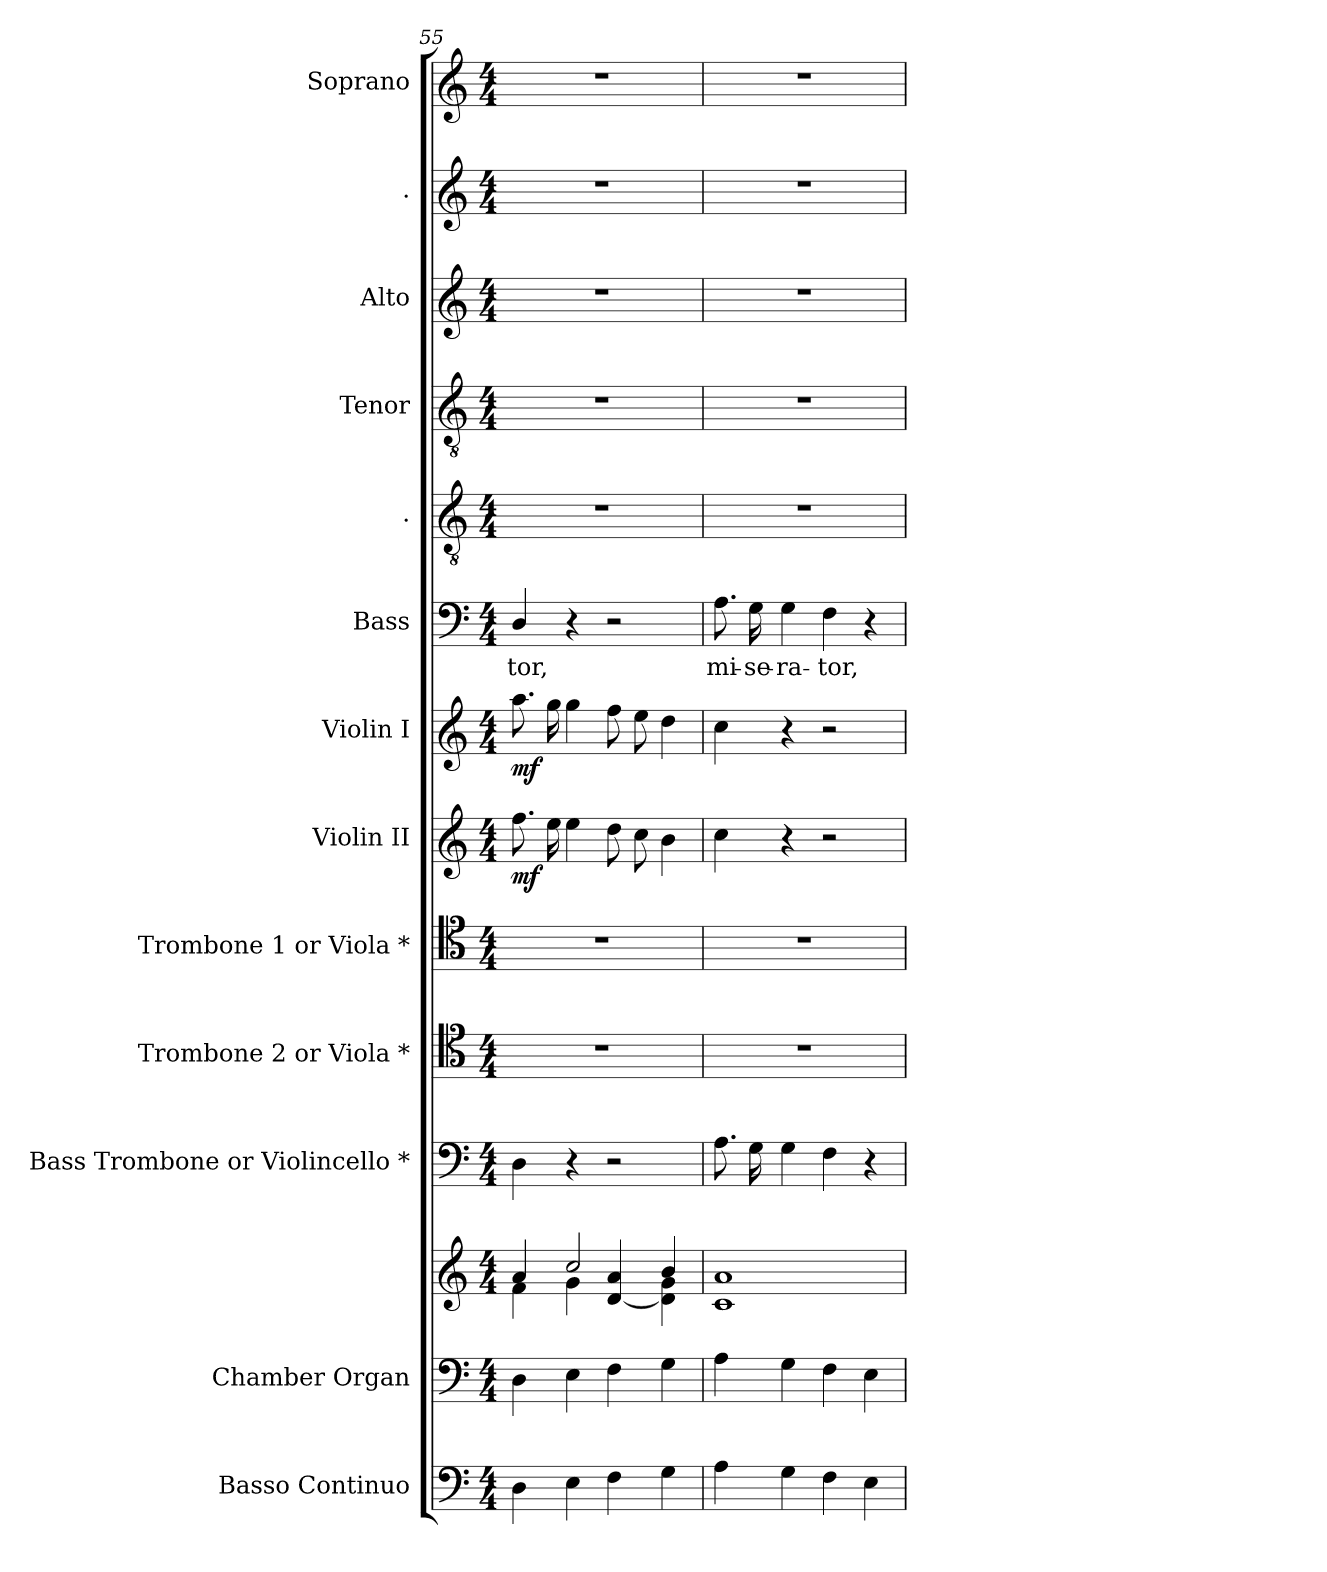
**kern	**kern	**kern	**kern	**kern	**kern	**kern	**dynam	**kern	**dynam	**kern	**text	**kern	**kern	**kern	**kern	**kern
*part13	*part12	*part12	*part11	*part10	*part9	*part8	*part8	*part7	*part7	*part6	*part6	*part5	*part4	*part3	*part2	*part1
*staff14	*staff13	*staff12	*staff11	*staff10	*staff9	*staff8	*staff8	*staff7	*staff7	*staff6	*staff6	*staff5	*staff4	*staff3	*staff2	*staff1
*I"Basso  Continuo	*I"Chamber  Organ	*	*I"Bass Trombone or Violincello *	*I"Trombone 2 or Viola *	*I"Trombone 1 or Viola *	*I"Violin II	*	*I"Violin I	*	*I"Bass	*	*I".	*I"Tenor	*I"Alto	*I".	*I"Soprano
*I'B Cont	*I'Org.	*	*I'B. Tbn.	*I'Tbn 2	*I'Tbn 1	*I'Vln. II	*	*I'Vln. I	*	*I'B.	*	*	*I'T,	*I'A.	*	*I'S.
*clefF4	*clefF4	*clefG2	*clefF4	*clefC4	*clefC4	*clefG2	*	*clefG2	*	*clefF4	*	*clefGv2	*clefGv2	*clefG2	*clefG2	*clefG2
*ITrd7c12	*	*	*	*	*	*	*	*	*	*	*	*ITrd7c12	*ITrd7c12	*	*	*
*k[]	*k[]	*k[]	*k[]	*k[]	*k[]	*k[]	*	*k[]	*	*k[]	*	*k[]	*k[]	*k[]	*k[]	*k[]
*C:	*C:	*C:	*C:	*C:	*C:	*C:	*	*C:	*	*C:	*	*C:	*C:	*C:	*C:	*C:
*M4/4	*M4/4	*M4/4	*M4/4	*M4/4	*M4/4	*M4/4	*	*M4/4	*	*M4/4	*	*M4/4	*M4/4	*M4/4	*M4/4	*M4/4
=55	=55	=55	=55	=55	=55	=55	=55	=55	=55	=55	=55	=55	=55	=55	=55	=55
*	*	*^	*	*	*	*	*	*	*	*	*	*	*	*	*	*
!	!	!	!	!	!	!	!	!	!	!	!	!LO:LY:b:color=#000000	!	!	!	!	!
4DDi\	4Di\	4ai/	4fi\	4Di\	1r	1r	8.ffi\	mf	8.aai\	mf	4Di/	-tor,	1r	1r	1r	1r	1r
.	.	.	.	.	.	.	16eei\	.	16ggi\	.	.	.	.	.	.	.	.
4EEi\	4Ei\	2cci/	4gi\	4r	.	.	4eei\	.	4ggi\	.	4r	.	.	.	.	.	.
4FFi\	4Fi\	.	[4di/ 4ai	2r	.	.	8ddi\	.	8ffi\	.	2r	.	.	.	.	.	.
.	.	.	.	.	.	.	8cci\	.	8eei\	.	.	.	.	.	.	.	.
4GGi\	4Gi\	4bi/	4di\] 4gi	.	.	.	4bi\	.	4ddi\	.	.	.	.	.	.	.	.
*	*	*v	*v	*	*	*	*	*	*	*	*	*	*	*	*	*	*
=56	=56	=56	=56	=56	=56	=56	=56	=56	=56	=56	=56	=56	=56	=56	=56	=56
*	*	*^	*	*	*	*	*	*	*	*	*	*	*	*	*	*
!	!	!	!	!	!	!	!	!	!	!	!	!LO:LY:b:color=#000000	!	!	!	!	!
*	*	*v	*v	*	*	*	*	*	*	*	*	*	*	*	*	*	*
4AAi\	4Ai\	1ci 1ai	8.Ai\	1r	1r	4cci\	.	4cci\	.	8.Ai\	mi-	1r	1r	1r	1r	1r
!	!	!	!	!	!	!	!	!	!	!	!LO:LY:b:color=#000000	!	!	!	!	!
.	.	.	16Gi\	.	.	.	.	.	.	16Gi\	-se-	.	.	.	.	.
!	!	!	!	!	!	!	!	!	!	!	!LO:LY:b:color=#000000	!	!	!	!	!
4GGi\	4Gi\	.	4Gi\	.	.	4r	.	4r	.	4Gi\	-ra-	.	.	.	.	.
!	!	!	!	!	!	!	!	!	!	!	!LO:LY:b:color=#000000	!	!	!	!	!
4FFi\	4Fi\	.	4Fi\	.	.	2r	.	2r	.	4Fi\	-tor,	.	.	.	.	.
4EEi\	4Ei\	.	4r	.	.	.	.	.	.	4r	.	.	.	.	.	.
=	=	=	=	=	=	=	=	=	=	=	=	=	=	=	=	=
*-	*-	*-	*-	*-	*-	*-	*-	*-	*-	*-	*-	*-	*-	*-	*-	*-
